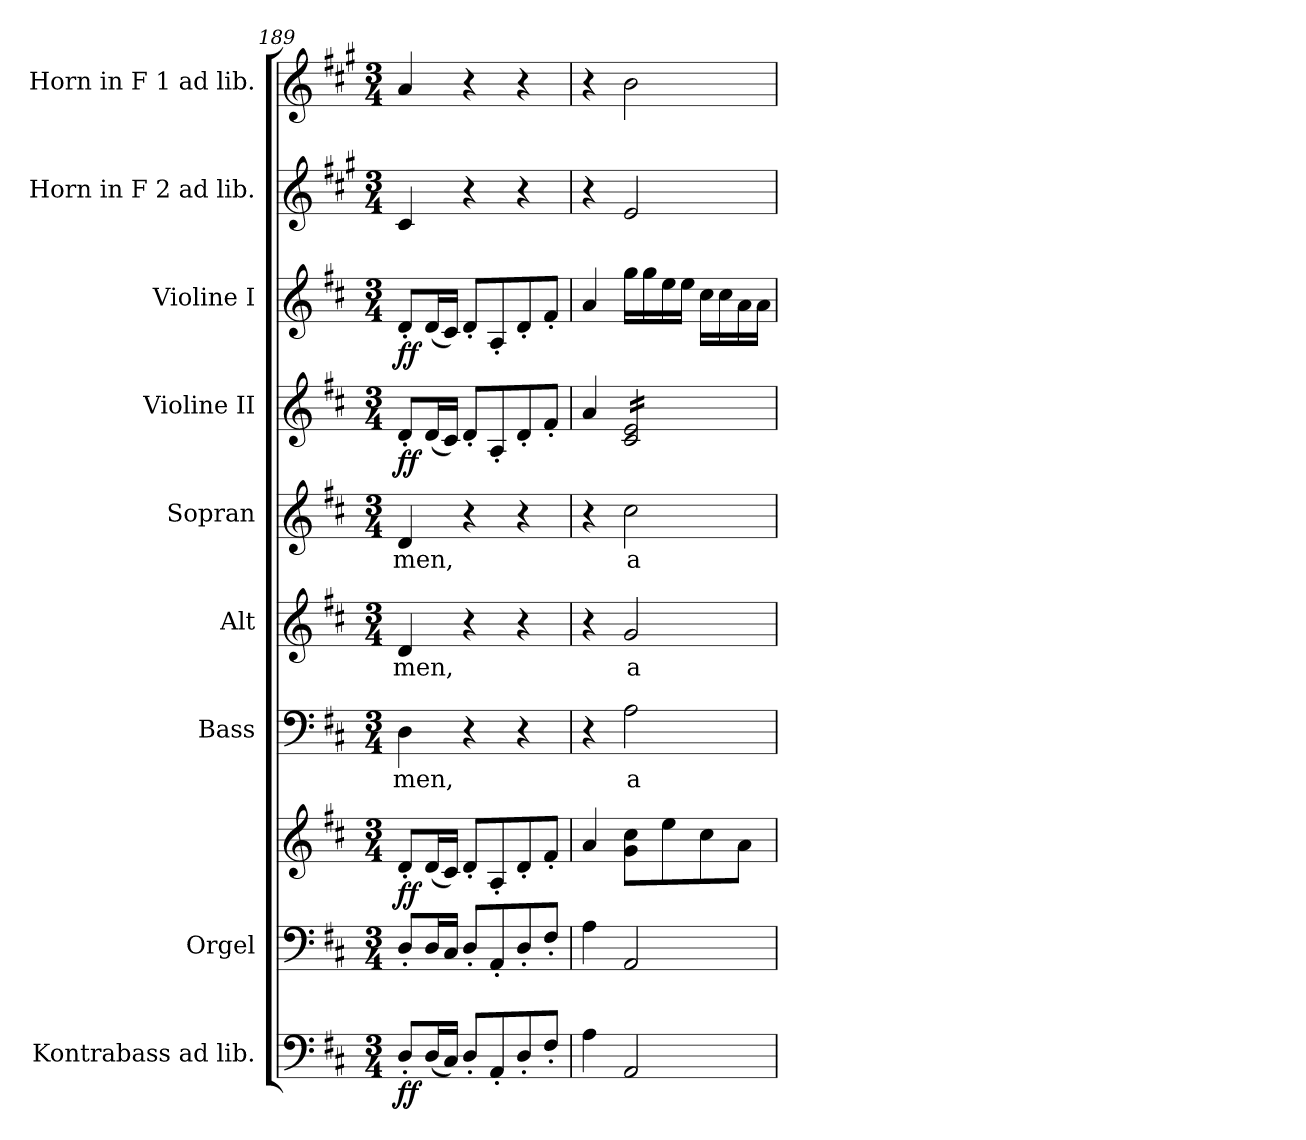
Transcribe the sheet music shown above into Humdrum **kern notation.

**kern	**dynam	**kern	**kern	**dynam	**kern	**text	**kern	**text	**kern	**text	**kern	**dynam	**kern	**dynam	**kern	**kern
*part9	*part9	*part8	*part8	*part8	*part7	*part7	*part6	*part6	*part5	*part5	*part4	*part4	*part3	*part3	*part2	*part1
*staff10	*staff10	*staff9	*staff8	*staff8/9	*staff7	*staff7	*staff6	*staff6	*staff5	*staff5	*staff4	*staff4	*staff3	*staff3	*staff2	*staff1
*I"Kontrabass ad lib.	*	*I"Orgel	*	*	*I"Bass	*	*I"Alt	*	*I"Sopran	*	*I"Violine II	*	*I"Violine I	*	*I"Horn in F 2 ad lib.	*I"Horn in F 1 ad lib.
*I'Kb.	*	*I'Org.	*	*	*I'B.	*	*I'A.	*	*I'S.	*	*I'Vl. II	*	*I'Vl. I	*	*	*
*clefF4	*	*clefF4	*clefG2	*	*clefF4	*	*clefG2	*	*clefG2	*	*clefG2	*	*clefG2	*	*clefG2	*clefG2
*ITrd7c12	*	*	*	*	*	*	*	*	*	*	*	*	*	*	*ITrd4c7	*ITrd4c7
*k[f#c#]	*	*k[f#c#]	*k[f#c#]	*	*k[f#c#]	*	*k[f#c#]	*	*k[f#c#]	*	*k[f#c#]	*	*k[f#c#]	*	*k[f#c#]	*k[f#c#]
*D:	*	*D:	*D:	*	*D:	*	*D:	*	*D:	*	*D:	*	*D:	*	*D:	*D:
*M3/4	*	*M3/4	*M3/4	*	*M3/4	*	*M3/4	*	*M3/4	*	*M3/4	*	*M3/4	*	*M3/4	*M3/4
=189	=189	=189	=189	=189	=189	=189	=189	=189	=189	=189	=189	=189	=189	=189	=189	=189
!	!LO:DY:b	!	!	!LO:DY:b	!	!LO:LY:b	!	!LO:LY:b	!	!LO:LY:b	!	!LO:DY:b	!	!LO:DY:b	!	!
8DD'</L	ff	8D'</L	8d'</L	ff	4D\	-men,	4d/	-men,	4d/	-men,	8d'</L	ff	8d'</L	ff	4F#/	4d/
(<16DD/L	.	16D/L	(<16d/L	.	.	.	.	.	.	.	(<16d/L	.	(<16d/L	.	.	.
16CC#/JJ)	.	16C#/JJ	16c#/JJ)	.	.	.	.	.	.	.	16c#/JJ)	.	16c#/JJ)	.	.	.
8DD'</L	.	8D'</L	8d'</L	.	4r	.	4r	.	4r	.	8d'</L	.	8d'</L	.	4r	4r
8AAA'</	.	8AA'</	8A'</	.	.	.	.	.	.	.	8A'</	.	8A'</	.	.	.
8DD'</	.	8D'</	8d'</	.	4r	.	4r	.	4r	.	8d'</	.	8d'</	.	4r	4r
8FF#'</J	.	8F#'</J	8f#'</J	.	.	.	.	.	.	.	8f#'</J	.	8f#'</J	.	.	.
!!LO:PB:g=z
=190	=190	=190	=190	=190	=190	=190	=190	=190	=190	=190	=190	=190	=190	=190	=190	=190
4AA\	.	4A\	4a/	.	4r	.	4r	.	4r	.	4a/	.	4a/	.	4r	4r
!	!	!	!	!	!	!LO:LY:b	!	!LO:LY:b	!	!LO:LY:b	!	!	!	!	!	!
*	*	*	*	*	*	*	*	*	*	*	*tremolo	*	*	*	*	*
2AAA/	.	2AA/	8g\ 8cc#\L	.	2A\	a-	2g/	a-	2cc#\	a-	16c#/ 16e/LL	.	16gg\LL	.	2A/	2e\
.	.	.	.	.	.	.	.	.	.	.	16c#/ 16e/	.	16gg\	.	.	.
.	.	.	8ee\	.	.	.	.	.	.	.	16c#/ 16e/	.	16ee\	.	.	.
.	.	.	.	.	.	.	.	.	.	.	16c#/ 16e/	.	16ee\JJ	.	.	.
.	.	.	8cc#\	.	.	.	.	.	.	.	16c#/ 16e/	.	16cc#\LL	.	.	.
.	.	.	.	.	.	.	.	.	.	.	16c#/ 16e/	.	16cc#\	.	.	.
.	.	.	8a\J	.	.	.	.	.	.	.	16c#/ 16e/	.	16a\	.	.	.
.	.	.	.	.	.	.	.	.	.	.	16c#/ 16e/JJ	.	16a\JJ	.	.	.
*	*	*	*	*	*	*	*	*	*	*	*Xtremolo	*	*	*	*	*
=	=	=	=	=	=	=	=	=	=	=	=	=	=	=	=	=
*-	*-	*-	*-	*-	*-	*-	*-	*-	*-	*-	*-	*-	*-	*-	*-	*-
